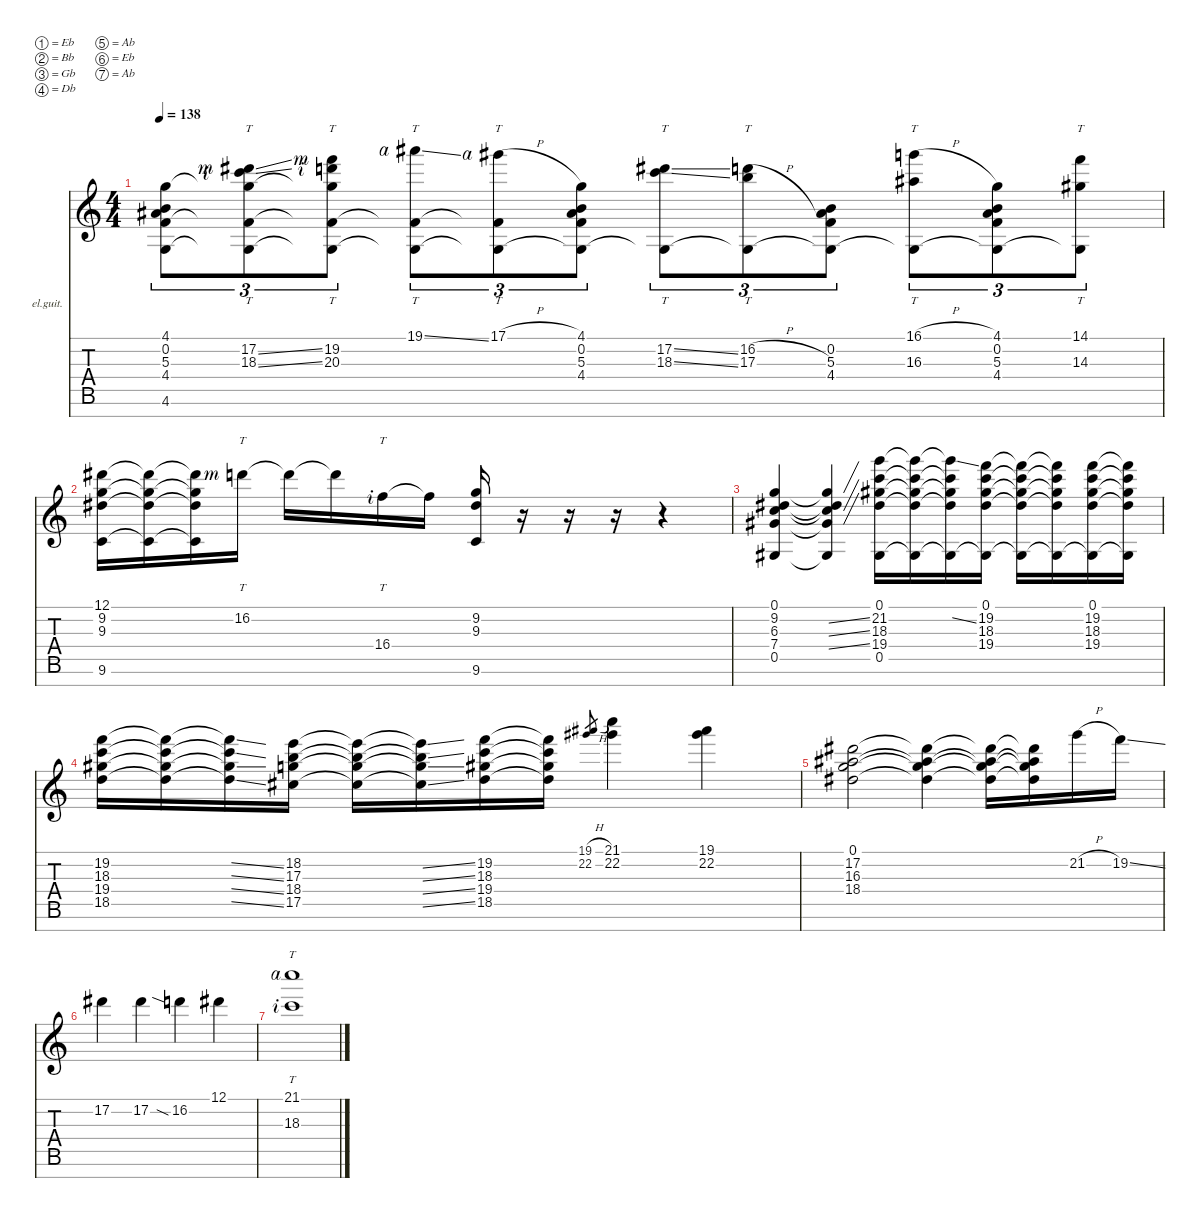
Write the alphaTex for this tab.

\defaultSystemsLayout 4
\hideDynamics
\bracketExtendMode nobrackets
\firstSystemTrackNameOrientation horizontal
\otherSystemsTrackNameOrientation horizontal
\track ("Clean Guitar" "el.guit.") {instrument electricguitarjazz}
\staff {score tabs}
\tuning (Eb4 Bb3 Gb3 Db3 Ab2 Eb2 Ab1)
\ts (4 4)
\tempo 138
\clef g2
\ks c
(4.6 4.4 5.3 0.2 4.1).8{tu (3 2) dy mf} (17.2{ss rf 3} 18.3{ss rf 2} 4.6{t} 4.4{t} 4.1{t}).8{tt tu (3 2)} (20.3{rf 2} 19.2{rf 3} 4.6{t} 4.4{t} 4.1{t}).8{tt tu (3 2)} (19.1{ss rf 4} 4.6{t} 4.4{t}).8{tt tu (3 2)} (17.1{h rf 4} 4.6{t} 4.4{t}).8{tt tu (3 2)} (4.1 0.2 5.3 4.4 4.6{t}).8{tu (3 2)} (17.2{ss} 18.3{ss} 4.6{t}).8{tt tu (3 2)} (17.3{h} 16.2{h} 4.6{t}).8{tt tu (3 2)} (0.2 5.3 4.4 4.6{t}).8{tu (3 2)} (16.1{h} 16.3 4.6{t}).8{tt tu (3 2)} (4.1 0.2 5.3 4.4 4.6{t}).8{tu (3 2)} (14.1 14.3 4.6{t}).8{tt tu (3 2)} |
(12.1 9.2 9.3 9.6).16 (12.1{t} 9.2{t} 9.3{t} 9.6{t}).16 (12.1{t} 9.2{t} 9.3{t} 9.6{t}).16 16.2{rf 3}.16{tt} 16.2{t}.16 16.2{t}.16 16.4{rf 2}.16{tt} 16.4{t}.16 (9.2 9.3 9.6).16 r.16 r.16 r.16 r.4 |
(0.5 7.4 6.3 9.2 0.1).4 (0.5{t} 7.4{ss t} 6.3{ss t} 9.2{ss t} 0.1{t}).4 (0.5 19.4 18.3 21.2 0.1).16 (0.5{t} 19.4{t} 18.3{t} 21.2{t} 0.1{t}).16 (0.5{t} 19.4{t} 18.3{t} 21.2{ss t} 0.1{t}).16 (0.1 19.2 18.3 19.4 0.5{t}).16 (0.1{t} 19.2{t} 18.3{t} 19.4{t} 0.5{t}).16 (0.1{t} 19.2{t} 18.3{t} 19.4{t} 0.5{t}).16 (0.5{t} 19.4 18.3 19.2 0.1).16 (0.5{t} 19.4{t} 18.3{t} 19.2{t} 0.1{t}).16 |
(19.2 18.3 19.4 18.5).16 (19.2{t} 18.3{t} 19.4{t} 18.5{t}).16 (19.2{ss t} 18.3{ss t} 19.4{ss t} 18.5{ss t}).16 (17.5 18.4 17.3 18.2).16 (17.5{t} 18.4{t} 17.3{t} 18.2{t}).16 (17.5{ss t} 18.4{ss t} 17.3{ss t} 18.2{ss t}).16 (19.2 18.3 19.4 18.5).16 (19.2{t} 18.3{t} 19.4{t} 18.5{t}).16 (22.2 19.1{h}).8{gr} (21.1 22.2).4 (19.1 22.2).4 |
(0.1 17.2 16.3 18.4).2 (0.1{t} 17.2{t} 16.3{t} 18.4{t}).4 (0.1{t} 17.2{t} 16.3{t} 18.4{t}).16 (0.1{t} 17.2{t} 16.3{t} 18.4{t}).16 21.2{h}.16 19.2{ss}.16 |
17.2.4 17.2.4 16.2{sia}.4 12.1.4 |
(21.1{rf 4} 18.3{rf 2}).1{tt}
